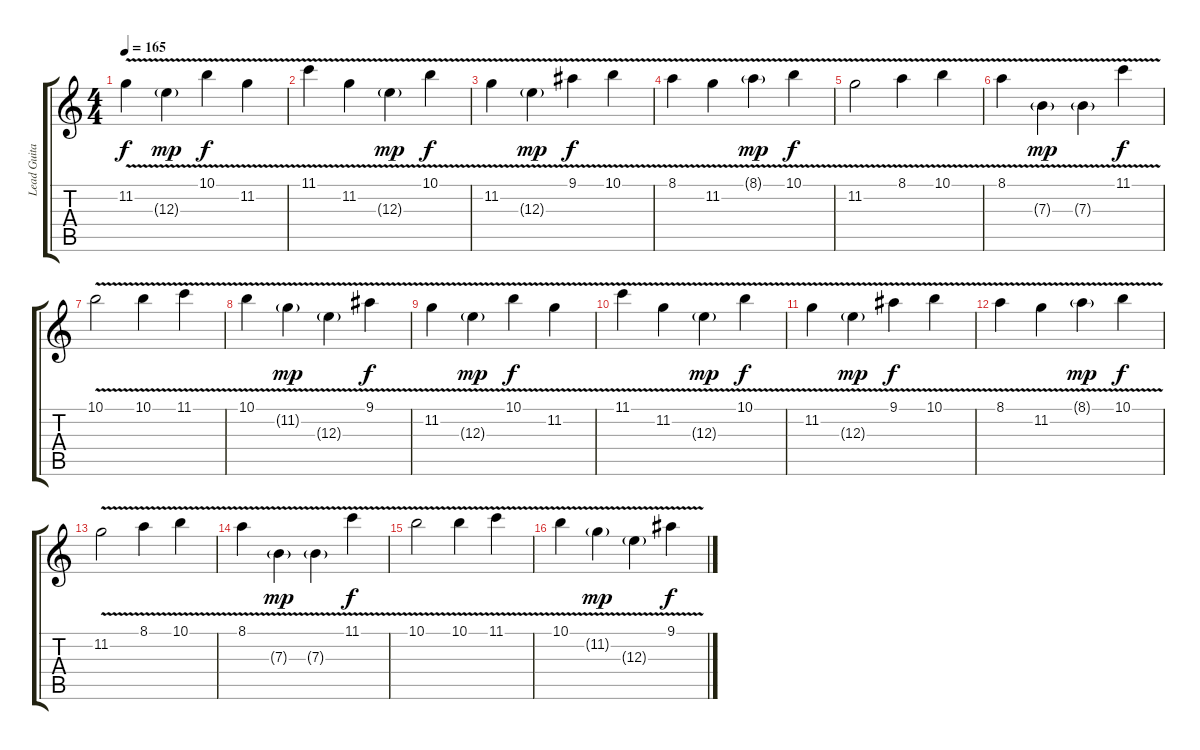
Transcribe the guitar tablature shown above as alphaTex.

\track ("Lead Guitar" "Lead Guita") {instrument overdrivenguitar}
\staff {score tabs}
\tuning (Db4 Ab3 E3 B2 Gb2 B1) {hide}
\ts (4 4)
\tempo 165
\clef g2
\ks c
11.2{v}.4{dy f} 12.3{v g}.4{dy mp} 10.1{v}.4{dy f} 11.2{v}.4 |
11.1{v}.4 11.2{v}.4 12.3{v g}.4{dy mp} 10.1{v}.4{dy f} |
11.2{v}.4 12.3{v g}.4{dy mp} 9.1{v}.4{dy f} 10.1{v}.4 |
8.1{v}.4 11.2{v}.4 8.1{v g}.4{dy mp} 10.1{v}.4{dy f} |
11.2{v}.2 8.1{v}.4 10.1{v}.4 |
8.1{v}.4 7.3{v g}.4{dy mp} 7.3{v g}.4 11.1{v}.4{dy f} |
10.1{v}.2 10.1{v}.4 11.1{v}.4 |
10.1{v}.4 11.2{v g}.4{dy mp} 12.3{v g}.4 9.1{v}.4{dy f} |
11.2{v}.4 12.3{v g}.4{dy mp} 10.1{v}.4{dy f} 11.2{v}.4 |
11.1{v}.4 11.2{v}.4 12.3{v g}.4{dy mp} 10.1{v}.4{dy f} |
11.2{v}.4 12.3{v g}.4{dy mp} 9.1{v}.4{dy f} 10.1{v}.4 |
8.1{v}.4 11.2{v}.4 8.1{v g}.4{dy mp} 10.1{v}.4{dy f} |
11.2{v}.2 8.1{v}.4 10.1{v}.4 |
8.1{v}.4 7.3{v g}.4{dy mp} 7.3{v g}.4 11.1{v}.4{dy f} |
10.1{v}.2 10.1{v}.4 11.1{v}.4 |
10.1{v}.4 11.2{v g}.4{dy mp} 12.3{v g}.4 9.1{v}.4{dy f}
